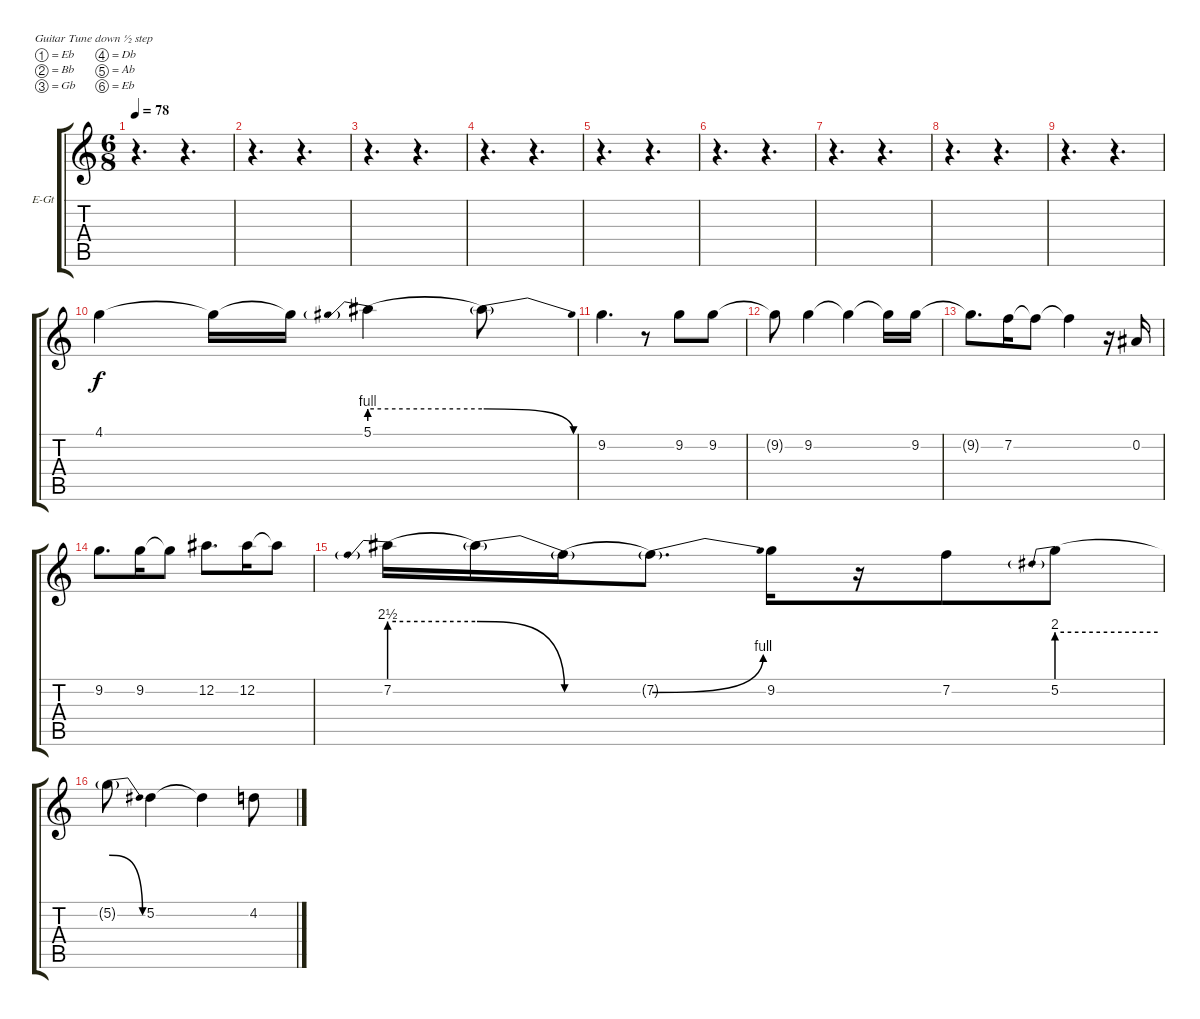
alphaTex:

\defaultSystemsLayout 4
\bracketExtendMode groupsimilarinstruments
\firstSystemTrackNameOrientation horizontal
\otherSystemsTrackNameOrientation horizontal
\track ("Voice Synth Chorus" "E-Gt") {instrument distortionguitar}
\staff {score tabs}
\tuning (Eb4 Bb3 Gb3 Db3 Ab2 Eb2)
\ts (6 8)
\tempo 78
\clef g2
\scale
0.333333
\ks c
r.4{d dy f} r.4{d} |
\scale
0.333333 r.4{d} r.4{d} |
\scale
0.333333 r.4{d} r.4{d} |
\scale
0.333333 r.4{d} r.4{d} |
\scale
0.333333 r.4{d} r.4{d} |
\scale
0.333333 r.4{d} r.4{d} |
\scale
0.333333 r.4{d} r.4{d} |
\scale
0.333333 r.4{d} r.4{d} |
\scale
0.333333 r.4{d} r.4{d} |
\scale
0.333333 4.1.4 4.1{t}.16 4.1{t}.16 5.1{be (prebend 0 4 60 4)}.4 5.1{be (release 0 4 60 0) t}.8 |
\scale
0.333333 9.2.4{d} r.8 9.2.8 9.2.8 |
\scale
0.333333 9.2{t}.8 9.2.4 9.2{t}.4 9.2{t}.16 9.2.16 |
\scale
0.333333 9.2{t}.8{d} 7.2.16 7.2{t}.8 7.2{t}.4 r.16 0.2.16 |
\scale
0.333333 9.2.8{d} 9.2.16 9.2{t}.8 12.2.8{d} 12.2.16 12.2{t}.8 |
\scale
0.333333 7.2{be (prebend 0 10 60 10)}.16 7.2{be (release 0 10 60 0) t}.16 7.2{be (hold 0 0 60 0) t}.16 7.2{be (bend 0 0 60 4) t}.8{d} 9.2.16 r.16 7.2.8 5.2{be (prebend 0 8 60 8)}.8 |
\scale
0.333333 5.2{be (release 0 8 60 0) t}.8 5.2.4 5.2{t}.4 4.2.8
